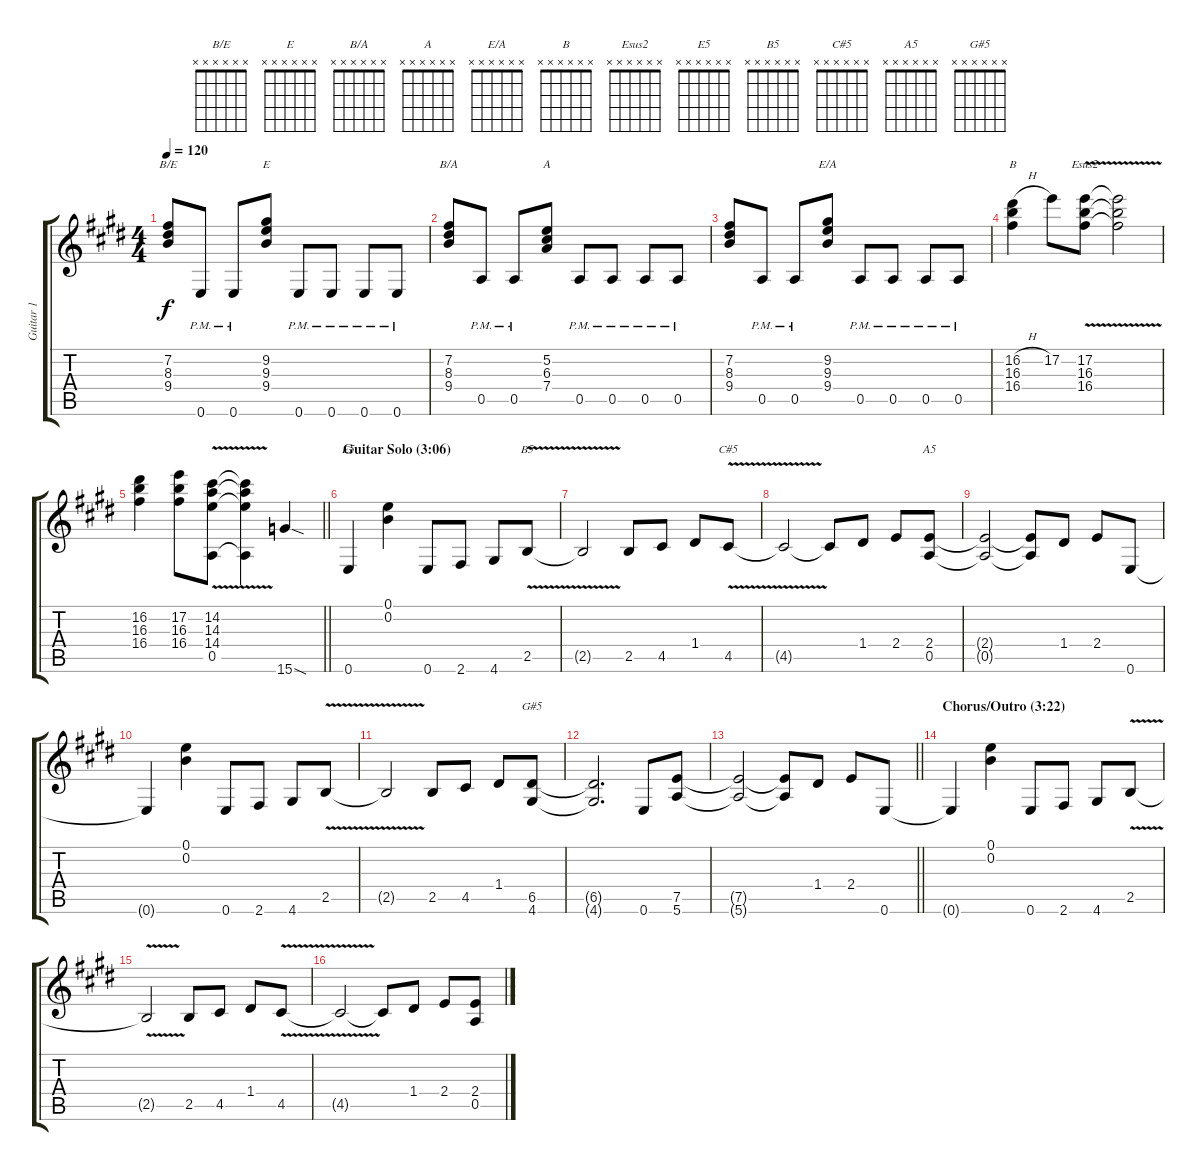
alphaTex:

\track ("Guitar 1" "Guitar 1") {instrument distortionguitar}
\staff {score tabs}
\tuning (E4 B3 G3 D3 A2 E2) {hide}
\chord ("B/E" x x x x x x)
\chord ("E" x x x x x x)
\chord ("B/A" x x x x x x)
\chord ("A" x x x x x x)
\chord ("E/A" x x x x x x)
\chord ("B" x x x x x x)
\chord ("Esus2" x x x x x x)
\chord ("E5" x x x x x x)
\chord ("B5" x x x x x x)
\chord ("C#5" x x x x x x)
\chord ("A5" x x x x x x)
\chord ("G#5" x x x x x x)
\ts (4 4)
\tempo 120
\clef g2
\ks e
(7.2 8.3 9.4).8{ch "B/E" dy f} 0.6{pm}.8 0.6{pm}.8 (9.2 9.3 9.4).8{ch "E"} 0.6{pm}.8 0.6{pm}.8 0.6{pm}.8 0.6{pm}.8 |
(7.2 8.3 9.4).8{ch "B/A"} 0.5{pm}.8 0.5{pm}.8 (5.2 6.3 7.4).8{ch "A"} 0.5{pm}.8 0.5{pm}.8 0.5{pm}.8 0.5{pm}.8 |
(7.2 8.3 9.4).8 0.5{pm}.8 0.5{pm}.8 (9.2 9.3 9.4).8{ch "E/A"} 0.5{pm}.8 0.5{pm}.8 0.5{pm}.8 0.5{pm}.8 |
(16.2{h} 16.3 16.4).4{ch "B"} 17.2.8 (17.2{v} 16.3{v} 16.4{v}).8{ch "Esus2"} (17.2{t} 16.3{t} 16.4{t}).2 |
\barLineRight lightlight
(16.2 16.3 16.4).4 (17.2 16.3 16.4).8 (14.2{v} 14.3{v} 14.4{v} 0.5).8 (14.2{t} 14.3{t} 14.4{t} 0.5{t}).4 15.6{sod}.4 |
\section ("" "Guitar Solo (3:06)")
0.6.4{ch "E5"} (0.1 0.2).4 0.6.8 2.6.8 4.6.8 2.5{v}.8{ch "B5"} |
2.5{t}.2 2.5.8 4.5.8 1.4.8 4.5{v}.8{ch "C#5"} |
4.5{t}.2 4.5{t}.8 1.4.8 2.4.8 (2.4 0.5).8{ch "A5"} |
(2.4{t} 0.5{t}).2 (2.4{t} 0.5{t}).8 1.4.8 2.4.8 0.6.8 |
0.6{t}.4 (0.1 0.2).4 0.6.8 2.6.8 4.6.8 2.5{v}.8 |
2.5{t}.2 2.5.8 4.5.8 1.4.8 (6.5 4.6).8{ch "G#5"} |
(6.5{t} 4.6{t}).2{d} 0.6.8 (7.5 5.6).8 |
\barLineRight lightlight
(7.5{t} 5.6{t}).2 (7.5{t} 5.6{t}).8 1.4.8 2.4.8 0.6.8 |
\section ("" "Chorus/Outro (3:22)")
0.6{t}.4 (0.1 0.2).4 0.6.8 2.6.8 4.6.8 2.5{v}.8 |
2.5{t}.2 2.5.8 4.5.8 1.4.8 4.5{v}.8 |
4.5{t}.2 4.5{t}.8 1.4.8 2.4.8 (2.4 0.5).8
